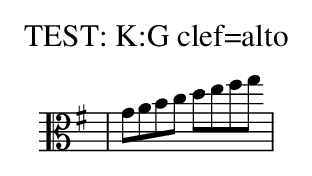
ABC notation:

X:1
T:TEST: K:G clef=alto
K:G clef=alto
| GABc defg |
